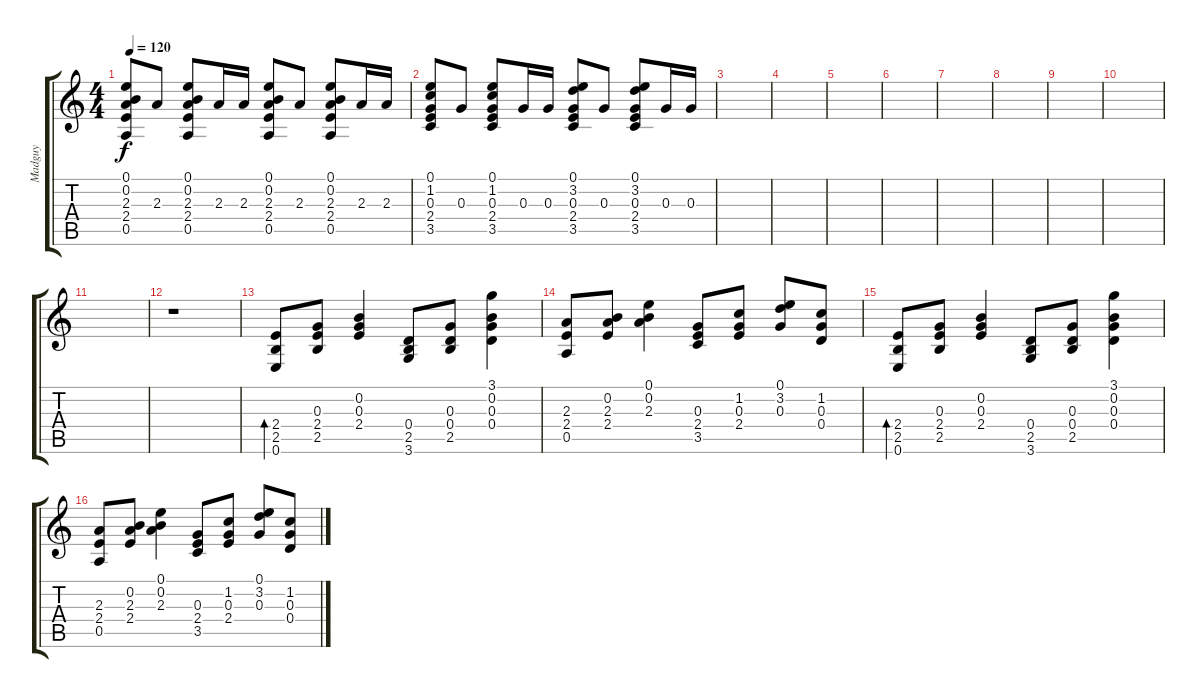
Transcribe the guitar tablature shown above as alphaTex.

\track ("Madguy" "Madguy") {instrument acousticguitarsteel}
\staff {score tabs}
\tuning (E4 B3 G3 D3 A2 E2) {hide}
\ts (4 4)
\tempo 120
\clef g2
\ks c
(0.1 0.2 2.3 2.4 0.5).8{dy f} 2.3.8 (0.1 0.2 2.3 2.4 0.5).8 2.3.16 2.3.16 (0.1 0.2 2.3 2.4 0.5).8 2.3.8 (0.1 0.2 2.3 2.4 0.5).8 2.3.16 2.3.16 |
(0.1 1.2 0.3 2.4 3.5).8 0.3.8 (0.1 1.2 0.3 2.4 3.5).8 0.3.16 0.3.16 (0.1 3.2 0.3 2.4 3.5).8 0.3.8 (0.1 3.2 0.3 2.4 3.5).8 0.3.16 0.3.16 |
|
|
|
|
|
|
|
|
|
r.1 |
(2.4 2.5 0.6).8{bd 60 volume 16} (0.3 2.4 2.5).8 (0.2 0.3 2.4).4 (0.4 2.5 3.6).8 (0.3 0.4 2.5).8 (3.1 0.2 0.3 0.4).4 |
(2.3 2.4 0.5).8 (0.2 2.3 2.4).8 (0.1 0.2 2.3).4 (0.3 2.4 3.5).8 (1.2 0.3 2.4).8 (0.1 3.2 0.3).8 (1.2 0.3 0.4).8 |
(2.4 2.5 0.6).8{bd 60 volume 16} (0.3 2.4 2.5).8 (0.2 0.3 2.4).4 (0.4 2.5 3.6).8 (0.3 0.4 2.5).8 (3.1 0.2 0.3 0.4).4 |
(2.3 2.4 0.5).8 (0.2 2.3 2.4).8 (0.1 0.2 2.3).4 (0.3 2.4 3.5).8 (1.2 0.3 2.4).8 (0.1 3.2 0.3).8 (1.2 0.3 0.4).8
